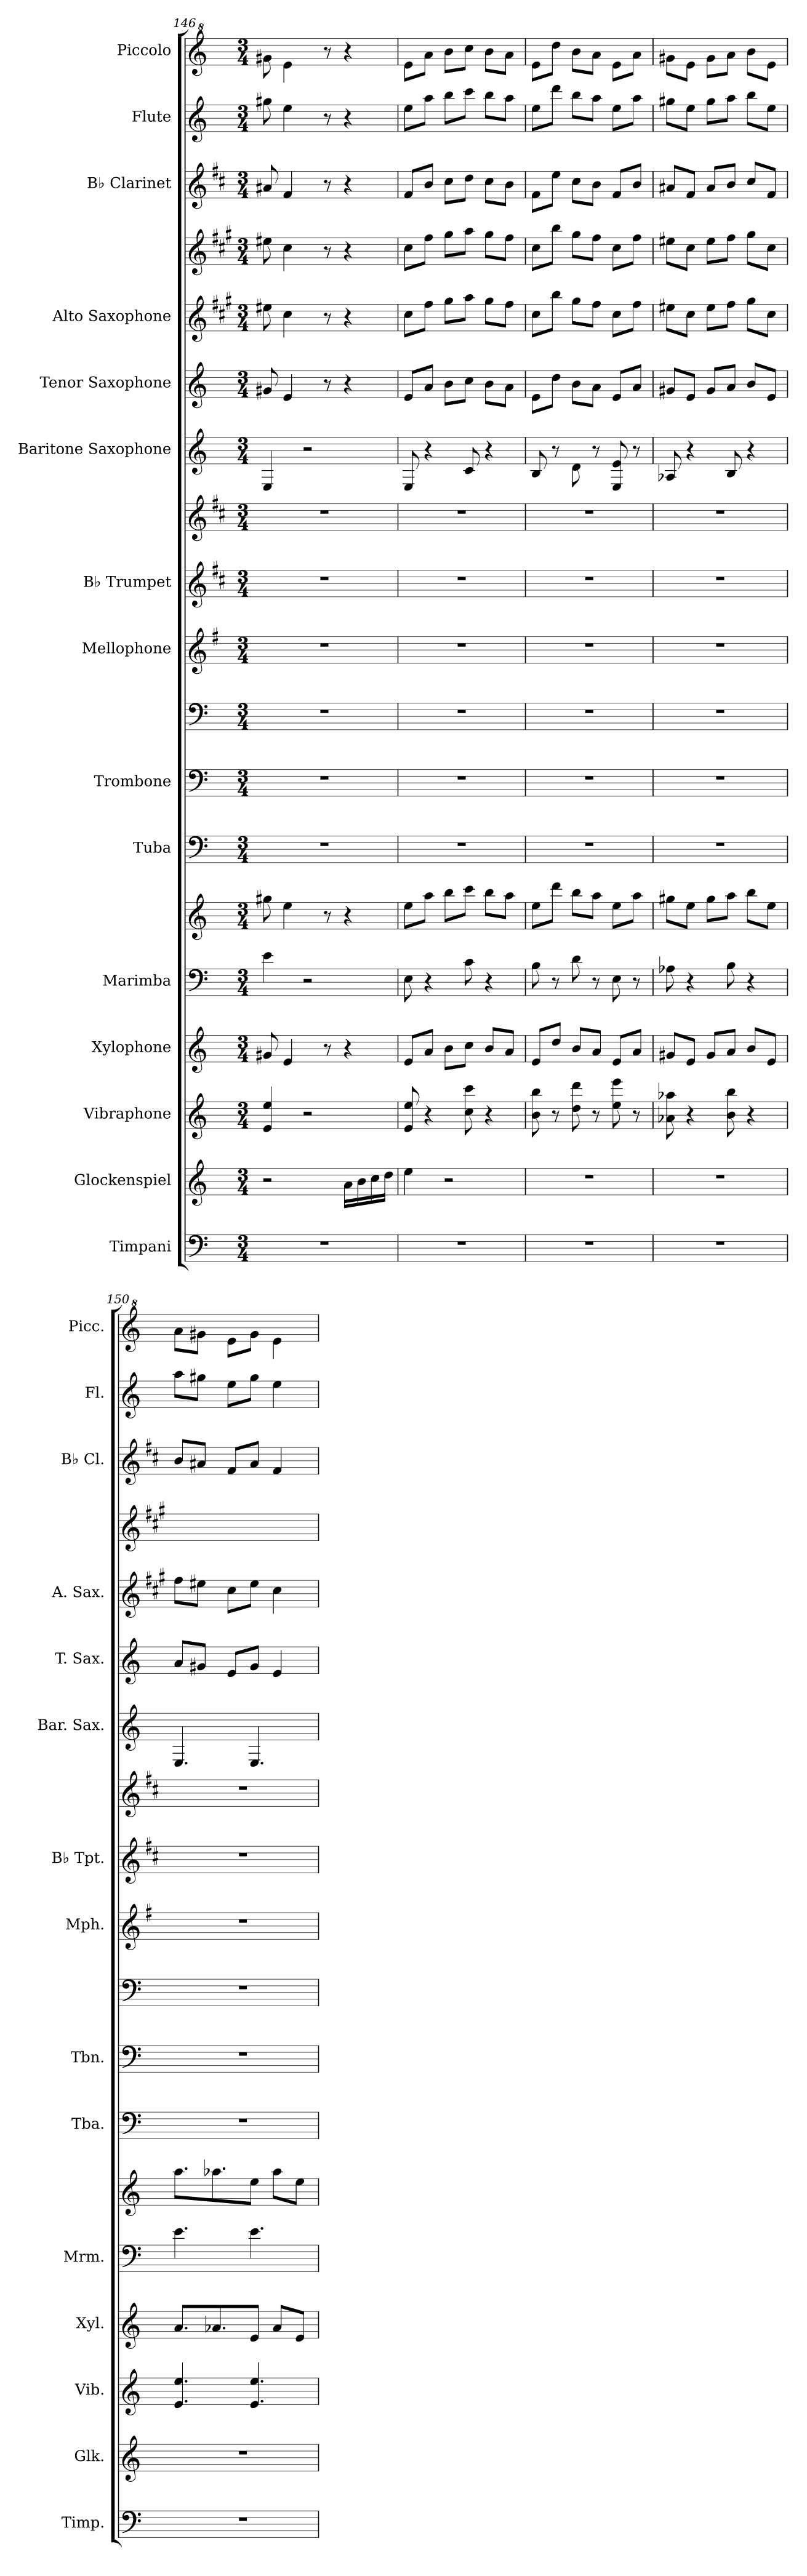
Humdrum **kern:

**kern	**kern	**kern	**kern	**kern	**kern	**kern	**kern	**kern	**kern	**kern	**kern	**kern	**kern	**kern	**kern	**kern	**kern	**kern
*part15	*part14	*part13	*part12	*part11	*part11	*part10	*part9	*part9	*part8	*part7	*part7	*part6	*part5	*part4	*part4	*part3	*part2	*part1
*staff19	*staff18	*staff17	*staff16	*staff15	*staff14	*staff13	*staff12	*staff11	*staff10	*staff9	*staff8	*staff7	*staff6	*staff5	*staff4	*staff3	*staff2	*staff1
*I"Timpani	*I"Glockenspiel	*I"Vibraphone	*I"Xylophone	*I"Marimba	*	*I"Tuba	*I"Trombone	*	*I"Mellophone	*I"B♭ Trumpet	*	*I"Baritone Saxophone	*I"Tenor Saxophone	*I"Alto Saxophone	*	*I"B♭ Clarinet	*I"Flute	*I"Piccolo
*I'Timp.	*I'Glk.	*I'Vib.	*I'Xyl.	*I'Mrm.	*	*I'Tba.	*I'Tbn.	*	*I'Mph.	*I'B♭ Tpt.	*	*I'Bar. Sax.	*I'T. Sax.	*I'A. Sax.	*	*I'B♭ Cl.	*I'Fl.	*I'Picc.
*clefF4	*clefG2	*clefG2	*clefG2	*clefF4	*clefG2	*clefF4	*clefF4	*clefF4	*clefG2	*clefG2	*clefG2	*clefG2	*clefG2	*clefG2	*clefG2	*clefG2	*clefG2	*clefG^2
*	*ITrd-14c-24	*	*ITrd-7c-12	*	*	*	*	*	*ITrd4c7	*ITrd1c2	*ITrd1c2	*ITrd12c21	*ITrd8c14	*ITrd5c9	*ITrd5c9	*ITrd1c2	*	*ITrd-7c-12
*k[]	*k[]	*k[]	*k[]	*k[]	*k[]	*k[]	*k[]	*k[]	*k[]	*k[]	*k[]	*k[]	*k[]	*k[]	*k[]	*k[]	*k[]	*k[]
*M3/4	*M3/4	*M3/4	*M3/4	*M3/4	*M3/4	*M3/4	*M3/4	*M3/4	*M3/4	*M3/4	*M3/4	*M3/4	*M3/4	*M3/4	*M3/4	*M3/4	*M3/4	*M3/4
=146	=146	=146	=146	=146	=146	=146	=146	=146	=146	=146	=146	=146	=146	=146	=146	=146	=146	=146
2.r	2r	4e/ 4ee/	8gg#X/	4e\	8gg#X\	2.r	2.r	2.r	2.r	2.r	2.r	4EE/	8G#X/	8g#X\	8g#X\	8g#X/	8gg#X\	8ggg#X\
.	.	.	4ee/	.	4ee\	.	.	.	.	.	.	.	4E/	4e\	4e\	4e/	4ee\	4eee\
.	.	2r	.	2r	.	.	.	.	.	.	.	2r	.	.	.	.	.	.
.	.	.	8r	.	8r	.	.	.	.	.	.	.	8r	8r	8r	8r	8r	8r
.	16aaa\LL	.	4r	.	4r	.	.	.	.	.	.	.	4r	4r	4r	4r	4r	4r
.	16bbb\	.	.	.	.	.	.	.	.	.	.	.	.	.	.	.	.	.
.	16cccc\	.	.	.	.	.	.	.	.	.	.	.	.	.	.	.	.	.
.	16dddd\JJ	.	.	.	.	.	.	.	.	.	.	.	.	.	.	.	.	.
=147	=147	=147	=147	=147	=147	=147	=147	=147	=147	=147	=147	=147	=147	=147	=147	=147	=147	=147
2.r	4eeee\	8e/ 8ee/	8ee/L	8E\	8ee\L	2.r	2.r	2.r	2.r	2.r	2.r	8EE/	8E/L	8e\L	8e\L	8e/L	8ee\L	8eee\L
.	.	4r	8aa/J	4r	8aa\J	.	.	.	.	.	.	4r	8A/J	8a\J	8a\J	8a/J	8aa\J	8aaa\J
.	2r	.	8bb\L	.	8bb\L	.	.	.	.	.	.	.	8B\L	8b\L	8b\L	8b\L	8bb\L	8bbb\L
.	.	8cc\ 8ccc\	8ccc\J	8c\	8ccc\J	.	.	.	.	.	.	8C/	8c\J	8cc\J	8cc\J	8cc\J	8ccc\J	8cccc\J
.	.	4r	8bb/L	4r	8bb\L	.	.	.	.	.	.	4r	8B\L	8b\L	8b\L	8b\L	8bb\L	8bbb\L
.	.	.	8aa/J	.	8aa\J	.	.	.	.	.	.	.	8A\J	8a\J	8a\J	8a\J	8aa\J	8aaa\J
=148	=148	=148	=148	=148	=148	=148	=148	=148	=148	=148	=148	=148	=148	=148	=148	=148	=148	=148
2.r	2.r	8b\ 8bb\	8ee/L	8B\	8ee\L	2.r	2.r	2.r	2.r	2.r	2.r	8BB/	8E\L	8e\L	8e\L	8e\L	8ee\L	8eee\L
.	.	8r	8ddd/J	8r	8ddd\J	.	.	.	.	.	.	8r	8d\J	8dd\J	8dd\J	8dd\J	8ddd\J	8dddd\J
.	.	8dd\ 8ddd\	8bb/L	8d\	8bb\L	.	.	.	.	.	.	8D\	8B\L	8b\L	8b\L	8b\L	8bb\L	8bbb\L
.	.	8r	8aa/J	8r	8aa\J	.	.	.	.	.	.	8r	8A\J	8a\J	8a\J	8a\J	8aa\J	8aaa\J
.	.	8ee\ 8eee\	8ee/L	8E\	8ee\L	.	.	.	.	.	.	8EE/ 8E/	8E/L	8e\L	8e\L	8e/L	8ee\L	8eee\L
.	.	8r	8aa/J	8r	8aa\J	.	.	.	.	.	.	8r	8A/J	8a\J	8a\J	8a/J	8aa\J	8aaa\J
!!LO:PB:g=z
=149	=149	=149	=149	=149	=149	=149	=149	=149	=149	=149	=149	=149	=149	=149	=149	=149	=149	=149
2.r	2.r	8a-X\ 8aa-X\	8gg#X/L	8A-X\	8gg#X\L	2.r	2.r	2.r	2.r	2.r	2.r	8AA-X/	8G#X/L	8g#X\L	8g#X\L	8g#X/L	8gg#X\L	8ggg#X\L
.	.	4r	8ee/J	4r	8ee\J	.	.	.	.	.	.	4r	8E/J	8e\J	8e\J	8e/J	8ee\J	8eee\J
.	.	.	8gg#/L	.	8gg#\L	.	.	.	.	.	.	.	8G#/L	8g#\L	8g#\L	8g#/L	8gg#\L	8ggg#\L
.	.	8b\ 8bb\	8aa/J	8B\	8aa\J	.	.	.	.	.	.	8BB/	8A/J	8a\J	8a\J	8a/J	8aa\J	8aaa\J
.	.	4r	8bb/L	4r	8bb\L	.	.	.	.	.	.	4r	8B/L	8b\L	8b\L	8b/L	8bb\L	8bbb\L
.	.	.	8ee/J	.	8ee\J	.	.	.	.	.	.	.	8E/J	8e\J	8e\J	8e/J	8ee\J	8eee\J
=150	=150	=150	=150	=150	=150	=150	=150	=150	=150	=150	=150	=150	=150	=150	=150	=150	=150	=150
2.r	2.r	4.e/ 4.ee/	8.aa/L	4.e\	8.aa\L	2.r	2.r	2.r	2.r	2.r	2.r	4.EE/	8A/L	8a\L	8a\Lyy	8a/L	8aa\L	8aaa\L
.	.	.	.	.	.	.	.	.	.	.	.	.	8G#X/J	8g#X\J	8g#X\Jyy	8g#X/J	8gg#X\J	8ggg#X\J
.	.	.	8.aa-X/	.	8.aa-X\	.	.	.	.	.	.	.	.	.	.	.	.	.
.	.	.	.	.	.	.	.	.	.	.	.	.	8E/L	8e\L	8e\Lyy	8e/L	8ee\L	8eee\L
.	.	4.e/ 4.ee/	8ee/J	4.e\	8ee\J	.	.	.	.	.	.	4.EE/	8G#/J	8g#\J	8g#\Jyy	8g#/J	8gg#\J	8ggg#\J
.	.	.	8aa-/L	.	8aa-\L	.	.	.	.	.	.	.	4E/	4e\	4e\yy	4e/	4ee\	4eee\
.	.	.	8ee/J	.	8ee\J	.	.	.	.	.	.	.	.	.	.	.	.	.
=	=	=	=	=	=	=	=	=	=	=	=	=	=	=	=	=	=	=
*-	*-	*-	*-	*-	*-	*-	*-	*-	*-	*-	*-	*-	*-	*-	*-	*-	*-	*-
